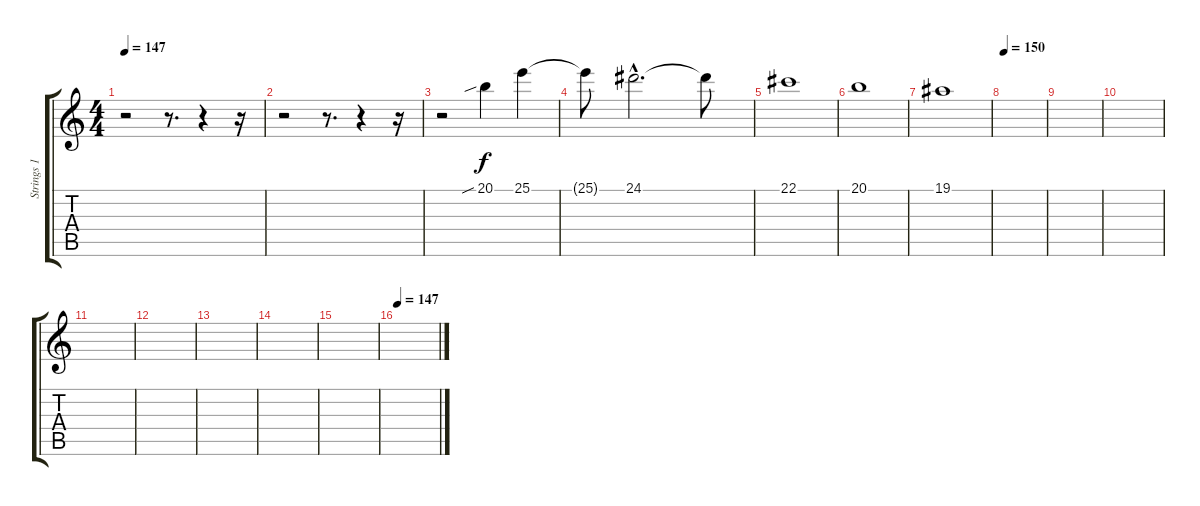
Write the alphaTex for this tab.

\track ("Strings 1" "Strings 1") {instrument stringensemble1}
\staff {score tabs}
\tuning (Eb4 Bb3 Gb3 Db3 Ab2 Eb2) {hide}
\ts (4 4)
\tempo 147
\clef g2
\ks c
r.2{dy f} r.8{d} r.4 r.16 |
r.2 r.8{d} r.4 r.16 |
r.2 20.1{sib}.4 25.1.4 |
25.1{t}.8 24.1{hac}.2{d} 24.1{t}.8 |
22.1.1 |
20.1.1 |
19.1.1 |
\tempo 150
|
|
|
|
|
|
|
|
\tempo 147
